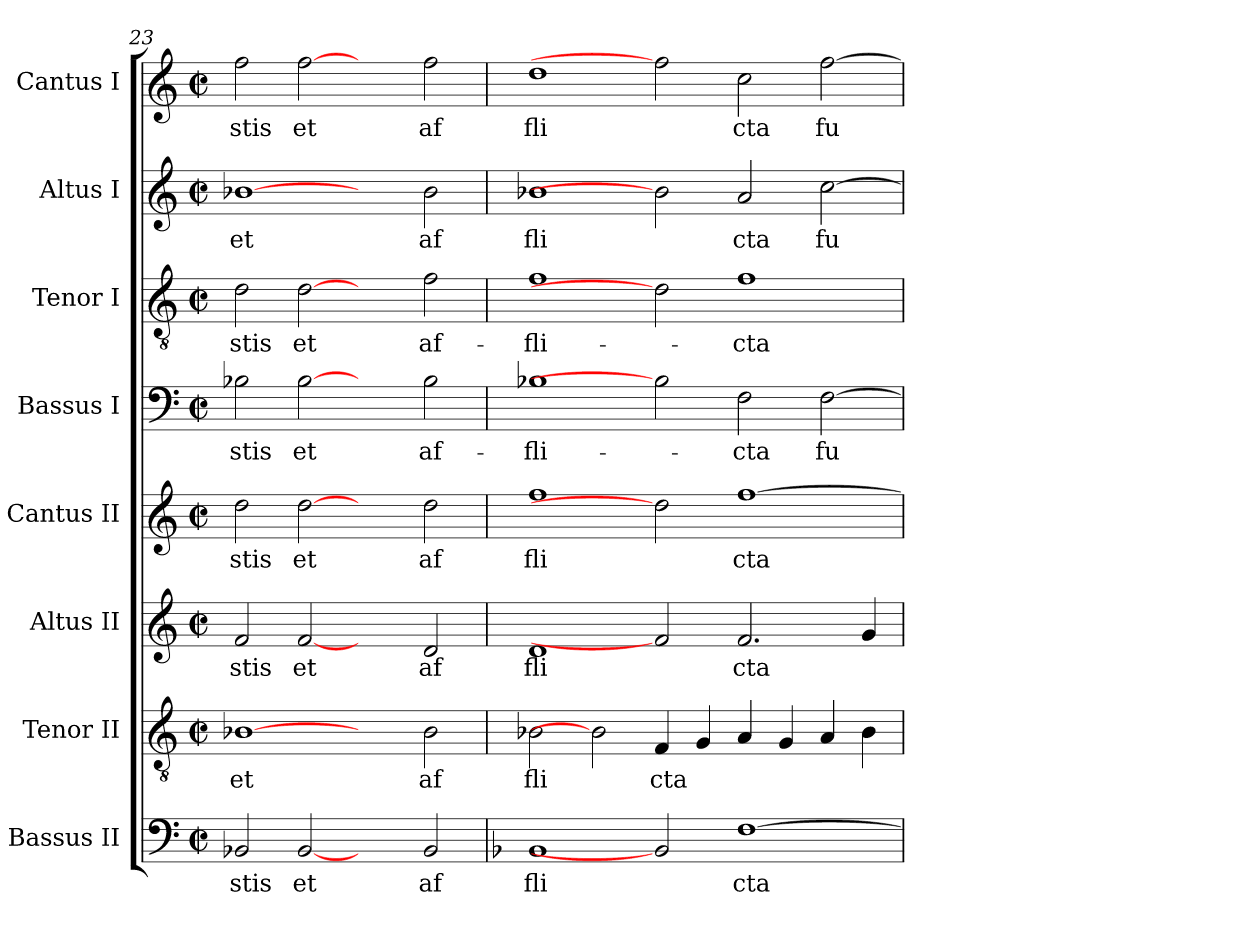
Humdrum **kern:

**kern	**text	**kern	**text	**kern	**text	**kern	**text	**kern	**text	**kern	**text	**kern	**text	**kern	**text
*part8	*part8	*part7	*part7	*part6	*part6	*part5	*part5	*part4	*part4	*part3	*part3	*part2	*part2	*part1	*part1
*staff8	*staff8	*staff7	*staff7	*staff6	*staff6	*staff5	*staff5	*staff4	*staff4	*staff3	*staff3	*staff2	*staff2	*staff1	*staff1
*I"Bassus II	*	*I"Tenor II	*	*I"Altus II	*	*I"Cantus II	*	*I"Bassus I	*	*I"Tenor I	*	*I"Altus I	*	*I"Cantus I	*
!!LO:LB:g=z
*clefF4	*	*clefGv2	*	*clefG2	*	*clefG2	*	*clefF4	*	*clefGv2	*	*clefG2	*	*clefG2	*
*M2/2	*	*M2/2	*	*M2/2	*	*M2/2	*	*M2/2	*	*M2/2	*	*M2/2	*	*M2/2	*
*met(c|)	*	*met(c|)	*	*met(c|)	*	*met(c|)	*	*met(c|)	*	*met(c|)	*	*met(c|)	*	*met(c|)	*
=23	=23	=23	=23	=23	=23	=23	=23	=23	=23	=23	=23	=23	=23	=23	=23
!	!LO:LY:b:cj	!	!LO:LY:b:cj	!	!LO:LY:b:cj	!	!LO:LY:b:cj	!	!LO:LY:b:cj	!	!LO:LY:b:cj	!	!LO:LY:b:cj	!	!LO:LY:b:cj
2BB-/	stis	[1B-X	et	2f/	-stis	2dd\	-stis	2B-X\	stis	2d\	stis	[1b-X	et	2ff\	-stis
!	!LO:LY:b:cj	!	!	!	!LO:LY:b:cj	!	!LO:LY:b:cj	!	!LO:LY:b:cj	!	!LO:LY:b:cj	!	!	!	!LO:LY:b:cj
[2BB-	et	.	.	[2f	et	[2dd	et	[2B-	et	[2d	et	.	.	[2ff	et
2ryy	.	2ryy	.	2ryy	.	2ryy	.	2ryy	.	2ryy	.	2ryy	.	2ryy	.
!	!LO:LY:b:cj	!	!LO:LY:b:cj	!	!LO:LY:b:cj	!	!LO:LY:b:cj	!	!LO:LY:b:cj	!	!LO:LY:b:cj	!	!LO:LY:b:cj	!	!LO:LY:b:cj
2BB-/	af	2B-\	af	2d/	af	2dd\	af	2B-\	af-	2f\	af-	2b-\	af	2ff\	af
=24	=24	=24	=24	=24	=24	=24	=24	=24	=24	=24	=24	=24	=24	=24	=24
*k[b-]	*	*	*	*	*	*	*	*	*	*	*	*	*	*	*
*F:	*	*	*	*	*	*	*	*	*	*	*	*	*	*	*
!	!LO:LY:b:cj	!	!LO:LY:b:cj	!	!LO:LY:b:cj	!	!LO:LY:b:cj	!	!LO:LY:b:cj	!	!LO:LY:b:cj	!	!LO:LY:b:cj	!	!LO:LY:b:cj
1BB-	fli	2B-X\	fli	1d	fli	1ff	fli	1B-X	-fli-	1f	-fli-	1b-X	fli	1dd	fli
.	.	2B-]	.	.	.	.	.	.	.	.	.	.	.	.	.
!	!	!	!LO:LY:b	!	!	!	!	!	!	!	!	!	!	!	!
2BB-]	.	4F/	cta	2f]	.	2dd]	.	2B-]	.	2d]	.	2b-]	.	2ff]	.
.	.	4G/	.	.	.	.	.	.	.	.	.	.	.	.	.
!	!LO:LY:b:cj	!	!	!	!LO:LY:b	!	!LO:LY:b:cj	!	!LO:LY:b:cj	!	!LO:LY:b:cj	!	!LO:LY:b:cj	!	!LO:LY:b:cj
[>1F	cta	4A/	.	2.f/	cta	[>1ff	cta	2F\	-cta	1f	-cta	2a/	cta	2cc\	cta
.	.	4G/	.	.	.	.	.	.	.	.	.	.	.	.	.
!	!	!	!	!	!	!	!	!	!LO:LY:b:cj	!	!	!	!LO:LY:b:cj	!	!LO:LY:b:cj
.	.	4A/	.	.	.	.	.	[>2F\	fu-	.	.	[>2cc\	fu	[>2ff\	fu
.	.	4B-\	.	4g/	.	.	.	.	.	.	.	.	.	.	.
=	=	=	=	=	=	=	=	=	=	=	=	=	=	=	=
*-	*-	*-	*-	*-	*-	*-	*-	*-	*-	*-	*-	*-	*-	*-	*-
